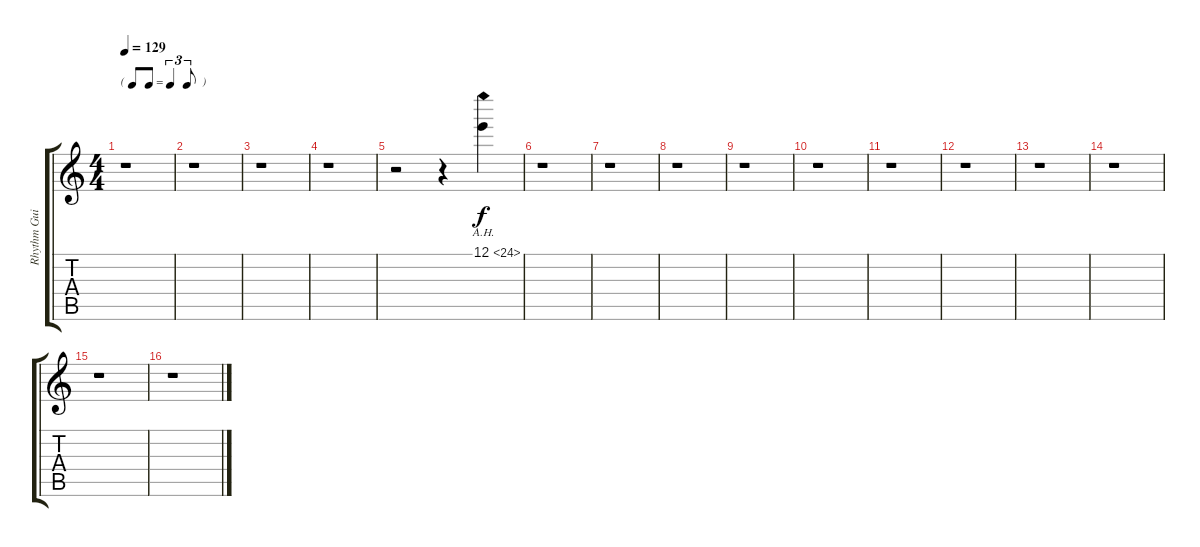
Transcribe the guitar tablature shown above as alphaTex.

\track ("Rhythm Guitar" "Rhythm Gui") {instrument distortionguitar}
\staff {score tabs}
\tuning (E4 B3 G3 D3 A2 E2) {hide}
\ts (4 4)
\tf triplet8th
\tempo 129
\clef g2
\ks c
r.1{dy f} |
r.1 |
r.1 |
r.1 |
r.2 r.4 12.1{ah 12}.4 |
r.1 |
r.1 |
r.1 |
r.1 |
r.1 |
r.1 |
r.1 |
r.1 |
r.1 |
r.1 |
r.1
